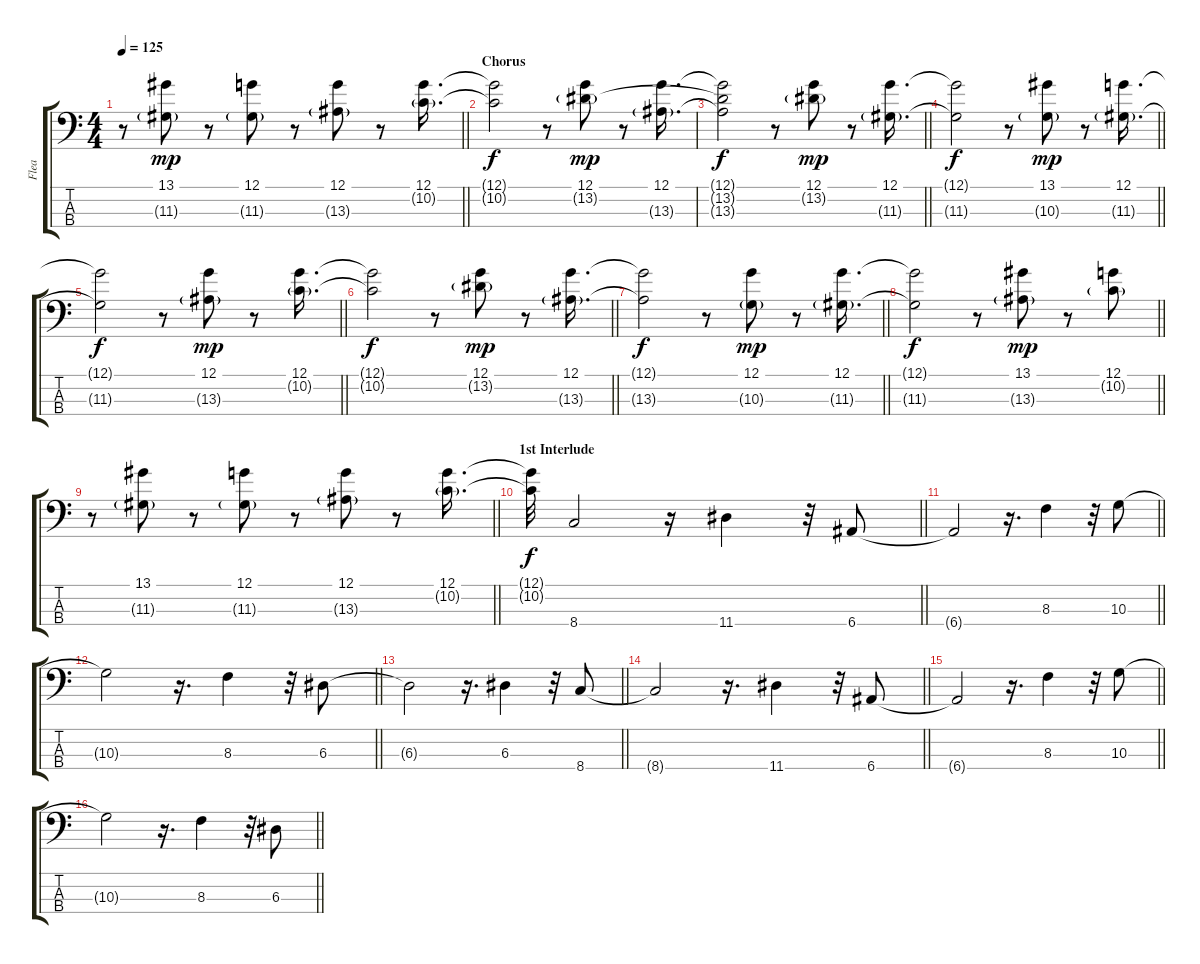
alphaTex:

\track ("Flea" "Flea") {instrument electricbassfinger}
\staff {score tabs}
\tuning (G2 D2 A1 E1) {hide}
\ts (4 4)
\tempo 125
\clef f4
\barLineRight lightlight
\ks c
r.8{dy mp} (13.1 11.3{g}).8 r.8 (12.1 11.3{g}).8 r.8 (12.1 13.3{g}).8 r.8 (12.1 10.2{g}).16{d} |
\section ("" "Chorus")
(12.1{t} 10.2{t}).2{dy f} r.8 (12.1 13.2{g}).8{dy mp} r.8 (12.1 13.3{g}).16{d} |
\barLineRight lightlight
(12.1{t} 13.2{t} 13.3{t}).2{dy f} r.8 (12.1 13.2{g}).8{dy mp} r.8 (12.1 11.3{g}).16{d} |
\barLineRight lightlight
(12.1{t} 11.3{t}).2{dy f} r.8 (13.1 10.3{g}).8{dy mp} r.8 (12.1 11.3{g}).16{d} |
\barLineRight lightlight
(12.1{t} 11.3{t}).2{dy f} r.8 (12.1 13.3{g}).8{dy mp} r.8 (12.1 10.2{g}).16{d} |
\barLineRight lightlight
(12.1{t} 10.2{t}).2{dy f} r.8 (12.1 13.2{g}).8{dy mp} r.8 (12.1 13.3{g}).16{d} |
\barLineRight lightlight
(12.1{t} 13.3{t}).2{dy f} r.8 (12.1 10.3{g}).8{dy mp} r.8 (12.1 11.3{g}).16{d} |
\barLineRight lightlight
(12.1{t} 11.3{t}).2{dy f} r.8 (13.1 13.3{g}).8{dy mp} r.8 (12.1 10.2{g}).8 |
\barLineRight lightlight
r.8 (13.1 11.3{g}).8 r.8 (12.1 11.3{g}).8 r.8 (12.1 13.3{g}).8 r.8 (12.1 10.2{g}).16{d} |
\section ("" "1st Interlude")
\barLineRight lightlight
(12.1{t} 10.2{t}).32{dy f} 8.4.2 r.16 11.4.4 r.32 6.4.8 |
\barLineRight lightlight
6.4{t}.2 r.16{d} 8.3.4 r.32 10.3.8 |
\barLineRight lightlight
10.3{t}.2 r.16{d} 8.3.4 r.32 6.3.8 |
\barLineRight lightlight
6.3{t}.2 r.16{d} 6.3.4 r.32 8.4.8 |
\barLineRight lightlight
8.4{t}.2 r.16{d} 11.4.4 r.32 6.4.8 |
\barLineRight lightlight
6.4{t}.2 r.16{d} 8.3.4 r.32 10.3.8 |
\barLineRight lightlight
10.3{t}.2 r.16{d} 8.3.4 r.32 6.3.8
